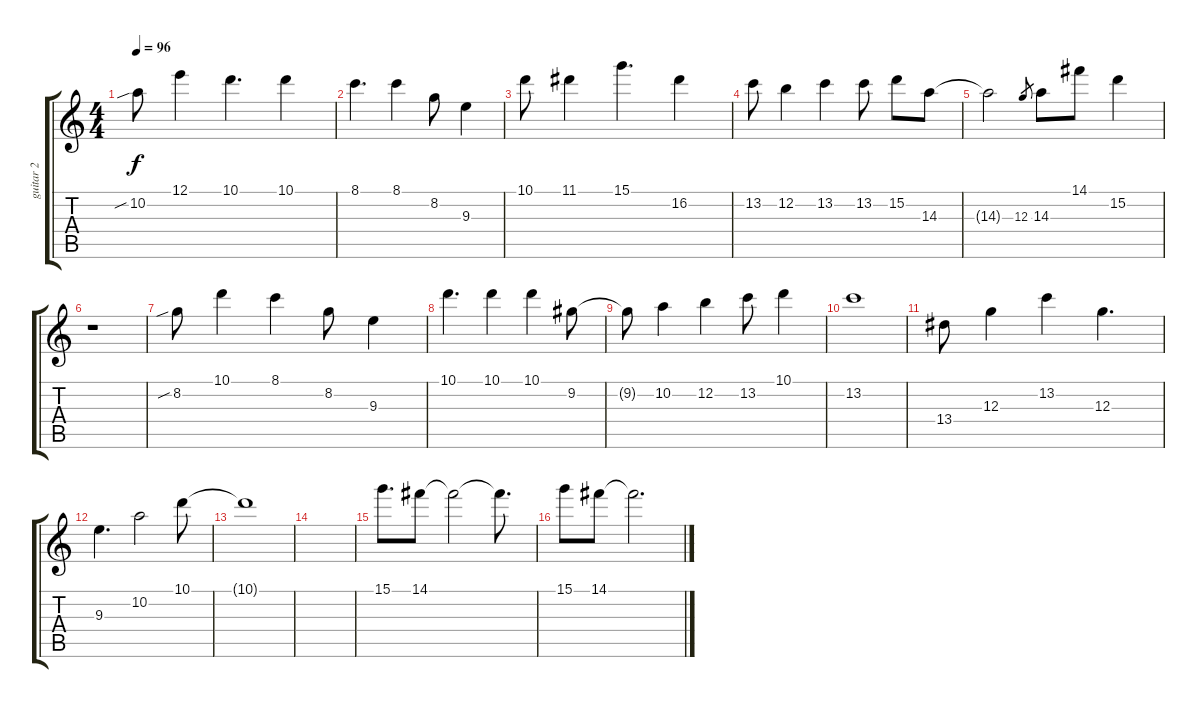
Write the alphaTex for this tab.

\track ("guitar 2" "guitar 2") {instrument electricguitarjazz}
\staff {score tabs}
\tuning (E4 B3 G3 D3 A2 E2) {hide}
\ts (4 4)
\tempo 96
\clef g2
\ks c
10.2{sib}.8{dy f} 12.1.4 10.1.4{d} 10.1.4 |
8.1.4{d} 8.1.4 8.2.8 9.3.4 |
10.1.8 11.1.4 15.1.4{d} 16.2.4 |
13.2.8 12.2.4 13.2.4 13.2.8 15.2.8 14.3.8 |
14.3{t}.2 12.3.8{gr} 14.3.8 14.1.8 15.2.4 |
r.1 |
8.2{sib}.8 10.1.4 8.1.4 8.2.8 9.3.4 |
10.1.4{d} 10.1.4 10.1.4 9.2.8 |
9.2{t}.8 10.2.4 12.2.4 13.2.8 10.1.4 |
13.2.1 |
13.4.8 12.3.4 13.2.4 12.3.4{d} |
9.3.4{d} 10.2.2 10.1.8 |
10.1{t}.1 |
|
15.1.8{d} 14.1.8 14.1{t}.2 14.1{t}.8{d} |
15.1.8 14.1.8 14.1{t}.2{d}
